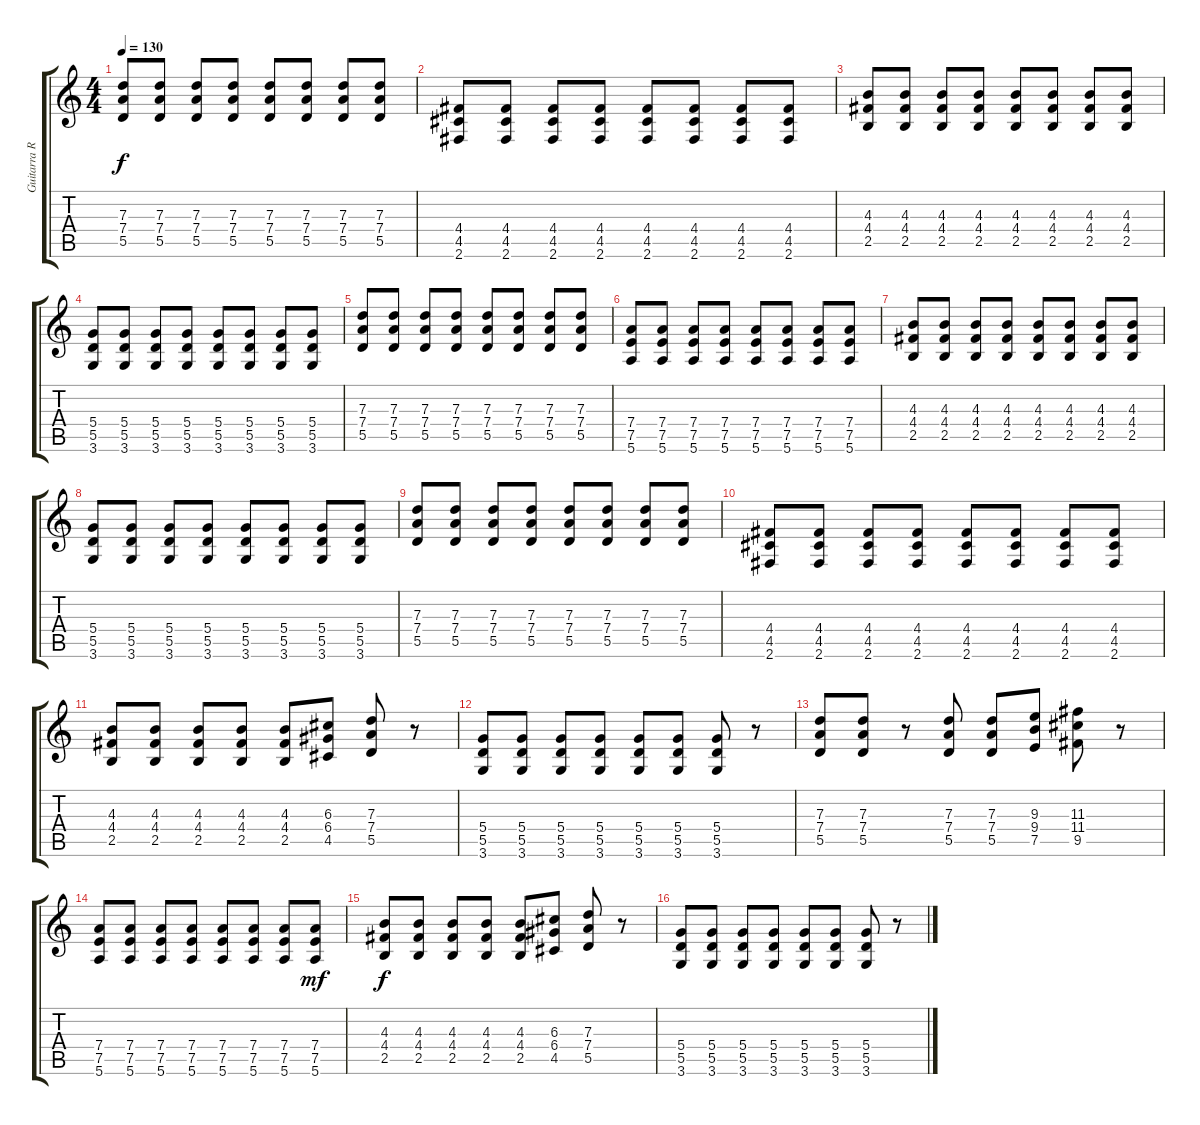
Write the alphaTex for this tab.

\track ("" "Guitarra R") {instrument overdrivenguitar}
\staff {score tabs}
\tuning (E4 B3 G3 D3 A2 E2) {hide}
\ts (4 4)
\tempo 130
\clef g2
\ks c
(7.3 7.4 5.5).8{dy f} (7.3 7.4 5.5).8 (7.3 7.4 5.5).8 (7.3 7.4 5.5).8 (7.3 7.4 5.5).8 (7.3 7.4 5.5).8 (7.3 7.4 5.5).8 (7.3 7.4 5.5).8 |
(4.4 4.5 2.6).8 (4.4 4.5 2.6).8 (4.4 4.5 2.6).8 (4.4 4.5 2.6).8 (4.4 4.5 2.6).8 (4.4 4.5 2.6).8 (4.4 4.5 2.6).8 (4.4 4.5 2.6).8 |
(4.3 4.4 2.5).8 (4.3 4.4 2.5).8 (4.3 4.4 2.5).8 (4.3 4.4 2.5).8 (4.3 4.4 2.5).8 (4.3 4.4 2.5).8 (4.3 4.4 2.5).8 (4.3 4.4 2.5).8 |
(5.4 5.5 3.6).8 (5.4 5.5 3.6).8 (5.4 5.5 3.6).8 (5.4 5.5 3.6).8 (5.4 5.5 3.6).8 (5.4 5.5 3.6).8 (5.4 5.5 3.6).8 (5.4 5.5 3.6).8 |
(7.3 7.4 5.5).8 (7.3 7.4 5.5).8 (7.3 7.4 5.5).8 (7.3 7.4 5.5).8 (7.3 7.4 5.5).8 (7.3 7.4 5.5).8 (7.3 7.4 5.5).8 (7.3 7.4 5.5).8 |
(7.4 7.5 5.6).8 (7.4 7.5 5.6).8 (7.4 7.5 5.6).8 (7.4 7.5 5.6).8 (7.4 7.5 5.6).8 (7.4 7.5 5.6).8 (7.4 7.5 5.6).8 (7.4 7.5 5.6).8 |
(4.3 4.4 2.5).8 (4.3 4.4 2.5).8 (4.3 4.4 2.5).8 (4.3 4.4 2.5).8 (4.3 4.4 2.5).8 (4.3 4.4 2.5).8 (4.3 4.4 2.5).8 (4.3 4.4 2.5).8 |
(5.4 5.5 3.6).8 (5.4 5.5 3.6).8 (5.4 5.5 3.6).8 (5.4 5.5 3.6).8 (5.4 5.5 3.6).8 (5.4 5.5 3.6).8 (5.4 5.5 3.6).8 (5.4 5.5 3.6).8 |
(7.3 7.4 5.5).8 (7.3 7.4 5.5).8 (7.3 7.4 5.5).8 (7.3 7.4 5.5).8 (7.3 7.4 5.5).8 (7.3 7.4 5.5).8 (7.3 7.4 5.5).8 (7.3 7.4 5.5).8 |
(4.4 4.5 2.6).8 (4.4 4.5 2.6).8 (4.4 4.5 2.6).8 (4.4 4.5 2.6).8 (4.4 4.5 2.6).8 (4.4 4.5 2.6).8 (4.4 4.5 2.6).8 (4.4 4.5 2.6).8 |
(4.3 4.4 2.5).8 (4.3 4.4 2.5).8 (4.3 4.4 2.5).8 (4.3 4.4 2.5).8 (4.3 4.4 2.5).8 (6.3 6.4 4.5).8 (7.3 7.4 5.5).8 r.8 |
(5.4 5.5 3.6).8 (5.4 5.5 3.6).8 (5.4 5.5 3.6).8 (5.4 5.5 3.6).8 (5.4 5.5 3.6).8 (5.4 5.5 3.6).8 (5.4 5.5 3.6).8 r.8 |
(7.3 7.4 5.5).8 (7.3 7.4 5.5).8 r.8 (7.3 7.4 5.5).8 (7.3 7.4 5.5).8 (9.3 9.4 7.5).8 (11.3 11.4 9.5).8 r.8 |
(7.4 7.5 5.6).8 (7.4 7.5 5.6).8 (7.4 7.5 5.6).8 (7.4 7.5 5.6).8 (7.4 7.5 5.6).8 (7.4 7.5 5.6).8 (7.4 7.5 5.6).8 (7.4 7.5 5.6).8{dy mf} |
(4.3 4.4 2.5).8{dy f} (4.3 4.4 2.5).8 (4.3 4.4 2.5).8 (4.3 4.4 2.5).8 (4.3 4.4 2.5).8 (6.3 6.4 4.5).8 (7.3 7.4 5.5).8 r.8 |
(5.4 5.5 3.6).8 (5.4 5.5 3.6).8 (5.4 5.5 3.6).8 (5.4 5.5 3.6).8 (5.4 5.5 3.6).8 (5.4 5.5 3.6).8 (5.4 5.5 3.6).8 r.8
